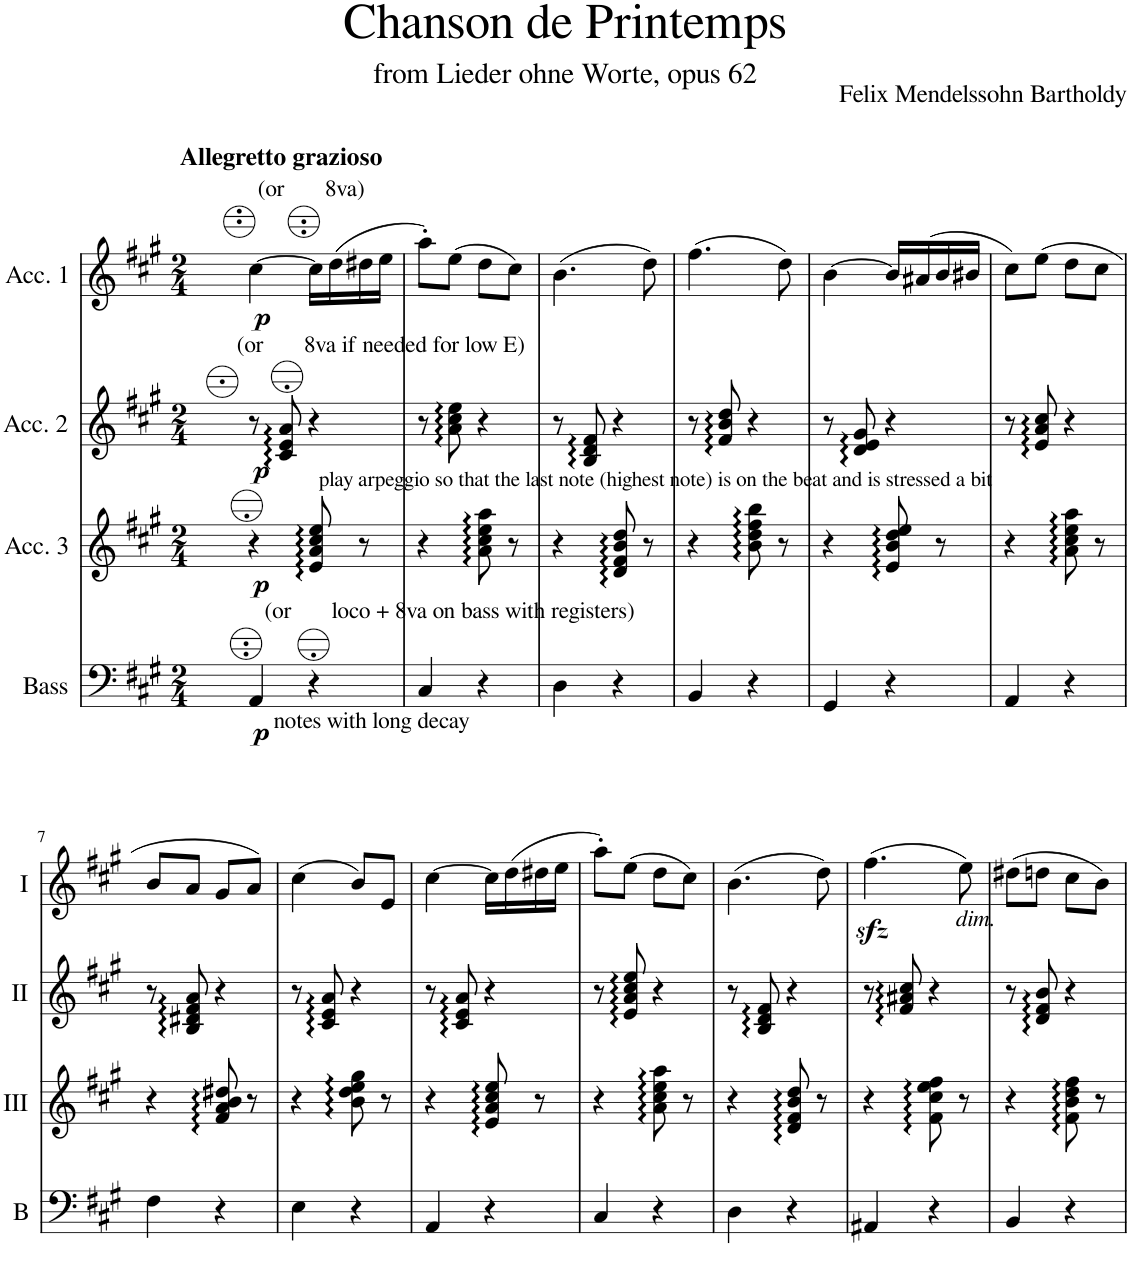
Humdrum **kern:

**kern	**dynam	**kern	**dynam	**kern	**dynam	**kern	**dynam
*part4	*part4	*part3	*part3	*part2	*part2	*part1	*part1
*staff4	*staff4	*staff3	*staff3	*staff2	*staff2	*staff1	*staff1
*I"Bass	*	*I"Acc. 3	*	*I"Acc. 2	*	*I"Acc. 1	*
*I'B	*	*	*	*	*	*	*
*clefF4	*	*clefG2	*	*clefG2	*	*clefG2	*
*Trd7c12	*	*Trd7c12	*	*	*	*	*
*k[f#c#g#]	*	*k[f#c#g#]	*	*k[f#c#g#]	*	*k[f#c#g#]	*
*M2/4	*	*M2/4	*	*M2/4	*	*M2/4	*
=1	=1	=1	=1	=1	=1	=1	=1
!	!	!	!	!	!	!LO:TX:a:B:t=Allegretto grazioso	!
!	!	!	!	!	!	!LO:TX:a:t=(or       8va)	!
!LO:TX:a:t=(or       loco + 8va on bass with registers)	!	!	!	!	!	!	!
!LO:TX:b:t=notes with long decay	!	!	!	!	!	!	!
!	!LO:DY:b	!	!LO:DY:b	!	!LO:DY:b	!	!LO:DY:b
4AA/	p	4r	p	8r	p	[4cc#\	p
!	!	!	!	!LO:TX:b:t=play arpeggio so that the last note (highest note) is on the beat and is stressed a bit	!	!	!
!	!	!	!	!LO:TX:a:t=(or       8va if needed for low E)	!	!	!
.	.	.	.	8c#/ 8e/ 8a/	.	.	.
4r	.	8e/ 8a/ 8cc#/ 8ee/	.	4r	.	16cc#\LL]	.
.	.	.	.	.	.	(16dd\	.
.	.	8r	.	.	.	16dd#X\	.
.	.	.	.	.	.	16ee\JJ	.
=2	=2	=2	=2	=2	=2	=2	=2
4C#/	.	4r	.	8r	.	8aa'\L)	.
.	.	.	.	8a\ 8cc#\ 8ee\	.	(8ee\J	.
4r	.	8a\ 8cc#\ 8ee\ 8aa\	.	4r	.	8dd\L	.
.	.	8r	.	.	.	8cc#\J)	.
=3	=3	=3	=3	=3	=3	=3	=3
4D\	.	4r	.	8r	.	(4.b\	.
.	.	.	.	8B/ 8d/ 8f#/	.	.	.
4r	.	8d/ 8f#/ 8b/ 8dd/	.	4r	.	.	.
.	.	8r	.	.	.	8dd\)	.
=4	=4	=4	=4	=4	=4	=4	=4
4BB/	.	4r	.	8r	.	(4.ff#\	.
.	.	.	.	8f#/ 8b/ 8dd/	.	.	.
4r	.	8b\ 8dd\ 8ff#\ 8bb\	.	4r	.	.	.
.	.	8r	.	.	.	8dd\)	.
=5	=5	=5	=5	=5	=5	=5	=5
4GG#/	.	4r	.	8r	.	[4b\	.
.	.	.	.	8d/ 8e/ 8g#/	.	.	.
4r	.	8e/ 8b/ 8dd/ 8ee/	.	4r	.	16b/LL]	.
.	.	.	.	.	.	(16a#X/	.
.	.	8r	.	.	.	16b/	.
.	.	.	.	.	.	16b#X/JJ	.
=6	=6	=6	=6	=6	=6	=6	=6
4AA/	.	4r	.	8r	.	8cc#\L)	.
.	.	.	.	8e/ 8a/ 8cc#/	.	(8ee\J	.
4r	.	8a\ 8cc#\ 8ee\ 8aa\	.	4r	.	8dd\L	.
.	.	8r	.	.	.	8cc#\J	.
!!LO:LB:g=z
=7	=7	=7	=7	=7	=7	=7	=7
4F#\	.	4r	.	8r	.	8b/L	.
.	.	.	.	8B/ 8d#X/ 8f#/ 8a/	.	8a/J	.
4r	.	8f#/ 8a/ 8b/ 8dd#X/	.	4r	.	8g#/L	.
.	.	8r	.	.	.	8a/J)	.
=8	=8	=8	=8	=8	=8	=8	=8
4E\	.	4r	.	8r	.	(4cc#\	.
.	.	.	.	8c#/ 8e/ 8a/	.	.	.
4r	.	8b\ 8dd\ 8ee\ 8gg#\	.	4r	.	8b/L)	.
.	.	8r	.	.	.	8e/J	.
=9	=9	=9	=9	=9	=9	=9	=9
4AA/	.	4r	.	8r	.	[4cc#\	.
.	.	.	.	8c#/ 8e/ 8a/	.	.	.
4r	.	8e/ 8a/ 8cc#/ 8ee/	.	4r	.	16cc#\LL]	.
.	.	.	.	.	.	(16dd\	.
.	.	8r	.	.	.	16dd#X\	.
.	.	.	.	.	.	16ee\JJ	.
=10	=10	=10	=10	=10	=10	=10	=10
4C#/	.	4r	.	8r	.	8aa'\L)	.
.	.	.	.	8e/ 8a/ 8cc#/ 8ee/	.	(8ee\J	.
4r	.	8a\ 8cc#\ 8ee\ 8aa\	.	4r	.	8dd\L	.
.	.	8r	.	.	.	8cc#\J)	.
=11	=11	=11	=11	=11	=11	=11	=11
4D\	.	4r	.	8r	.	(4.b\	.
.	.	.	.	8B/ 8d/ 8f#/	.	.	.
4r	.	8d/ 8f#/ 8b/ 8dd/	.	4r	.	.	.
.	.	8r	.	.	.	8dd\)	.
=12	=12	=12	=12	=12	=12	=12	=12
4AA#X/	.	4r	.	8r	.	(4.ff#zz<\	.
.	.	.	.	8f#/ 8a#X/ 8cc#/	.	.	.
4r	.	8f#\ 8cc#\ 8ee\ 8ff#\	.	4r	.	.	.
!	!	!	!	!	!	!LO:TX:b:i:t=dim.	!
.	.	8r	.	.	.	8ee\)	.
=13	=13	=13	=13	=13	=13	=13	=13
4BB/	.	4r	.	8r	.	(8dd#X\L	.
.	.	.	.	8d/ 8f#/ 8b/	.	8ddn\J	.
4r	.	8f#\ 8b\ 8dd\ 8ff#\	.	4r	.	8cc#\L	.
.	.	8r	.	.	.	8b\J)	.
=	=	=	=	=	=	=	=
*-	*-	*-	*-	*-	*-	*-	*-
